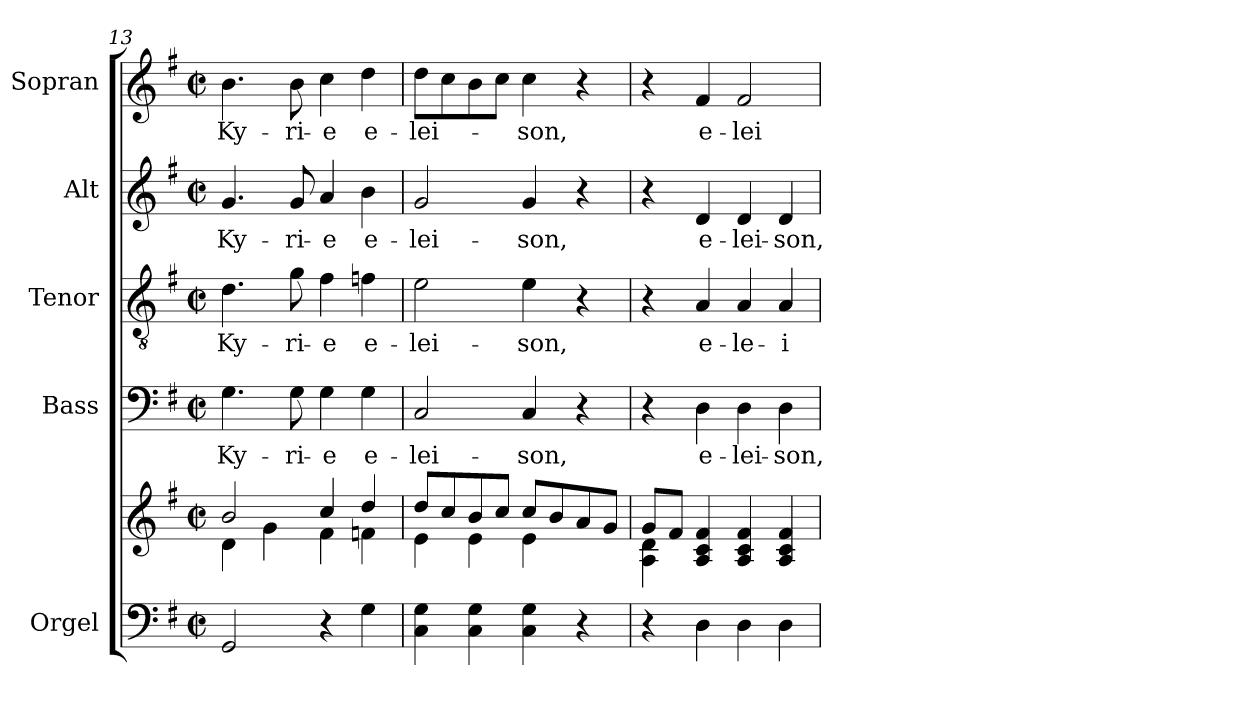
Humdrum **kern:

**kern	**kern	**kern	**text	**kern	**text	**kern	**text	**kern	**text
*part5	*part5	*part4	*part4	*part3	*part3	*part2	*part2	*part1	*part1
*staff6	*staff5	*staff4	*staff4	*staff3	*staff3	*staff2	*staff2	*staff1	*staff1
*I"Orgel	*	*I"Bass	*	*I"Tenor	*	*I"Alt	*	*I"Sopran	*
*I'Org.	*	*I'B	*	*I'T	*	*I'A	*	*I'S	*
*clefF4	*clefG2	*clefF4	*	*clefGv2	*	*clefG2	*	*clefG2	*
*k[f#]	*k[f#]	*k[f#]	*	*k[f#]	*	*k[f#]	*	*k[f#]	*
*G:	*G:	*G:	*	*G:	*	*G:	*	*G:	*
*M2/2	*M2/2	*M2/2	*	*M2/2	*	*M2/2	*	*M2/2	*
*met(c|)	*met(c|)	*met(c|)	*	*met(c|)	*	*met(c|)	*	*met(c|)	*
=13	=13	=13	=13	=13	=13	=13	=13	=13	=13
*	*^	*	*	*	*	*	*	*	*
!	!	!	!	!LO:LY:b	!	!LO:LY:b	!	!LO:LY:b	!	!LO:LY:b
2GG/	2b/	4d\	4.G\	Ky-	4.d\	Ky-	4.g/	Ky-	4.b\	Ky-
.	.	4g\	.	.	.	.	.	.	.	.
!	!	!	!	!LO:LY:b	!	!LO:LY:b	!	!LO:LY:b	!	!LO:LY:b
.	.	.	8G\	-ri-	8g\	-ri-	8g/	-ri-	8b\	-ri-
!	!	!	!	!LO:LY:b	!	!LO:LY:b	!	!LO:LY:b	!	!LO:LY:b
4r	4cc/	4f#\	4G\	-e	4f#\	-e	4a/	-e	4cc\	-e
!	!	!	!	!LO:LY:b	!	!LO:LY:b	!	!LO:LY:b	!	!LO:LY:b
4G\	4dd/	4fn\	4G\	e-	4fn\	e-	4b\	e-	4dd\	e-
!!LO:LB:g=z
=14	=14	=14	=14	=14	=14	=14	=14	=14	=14	=14
!	!	!	!	!LO:LY:b	!	!LO:LY:b	!	!LO:LY:b	!	!LO:LY:b
4C\ 4G\	8dd/L	4e\	2C/	-lei-	2e\	-lei-	2g/	-lei-	8dd\L	-lei-
.	8cc/	.	.	.	.	.	.	.	8cc\	.
4C\ 4G\	8b/	4e\	.	.	.	.	.	.	8b\	.
.	8cc/J	.	.	.	.	.	.	.	8cc\J	.
!	!	!	!	!LO:LY:b	!	!LO:LY:b	!	!LO:LY:b	!	!LO:LY:b
4C\ 4G\	8cc/L	4e\	4C/	-son,	4e\	-son,	4g/	-son,	4cc\	-son,
.	8b/	.	.	.	.	.	.	.	.	.
4r	8a/	4ryy	4r	.	4r	.	4r	.	4r	.
.	8g/J	.	.	.	.	.	.	.	.	.
=15	=15	=15	=15	=15	=15	=15	=15	=15	=15	=15
4r	8g/L	4A\ 4d\	4r	.	4r	.	4r	.	4r	.
.	8f#/J	.	.	.	.	.	.	.	.	.
!	!	!	!	!LO:LY:b	!	!LO:LY:b	!	!LO:LY:b	!	!LO:LY:b
4D\	4A/ 4c/ 4f#/	2.ryy	4D\	e-	4A/	e-	4d/	e-	4f#/	e-
!	!	!	!	!LO:LY:b	!	!LO:LY:b	!	!LO:LY:b	!	!LO:LY:b
4D\	4A/ 4c/ 4f#/	.	4D\	-lei-	4A/	-le-	4d/	-lei-	2f#/	-lei-
!	!	!	!	!LO:LY:b	!	!LO:LY:b	!	!LO:LY:b	!	!
4D\	4A/ 4c/ 4f#/	.	4D\	-son,	4A/	-i-	4d/	-son,	.	.
*	*v	*v	*	*	*	*	*	*	*	*
=	=	=	=	=	=	=	=	=	=
*-	*-	*-	*-	*-	*-	*-	*-	*-	*-
